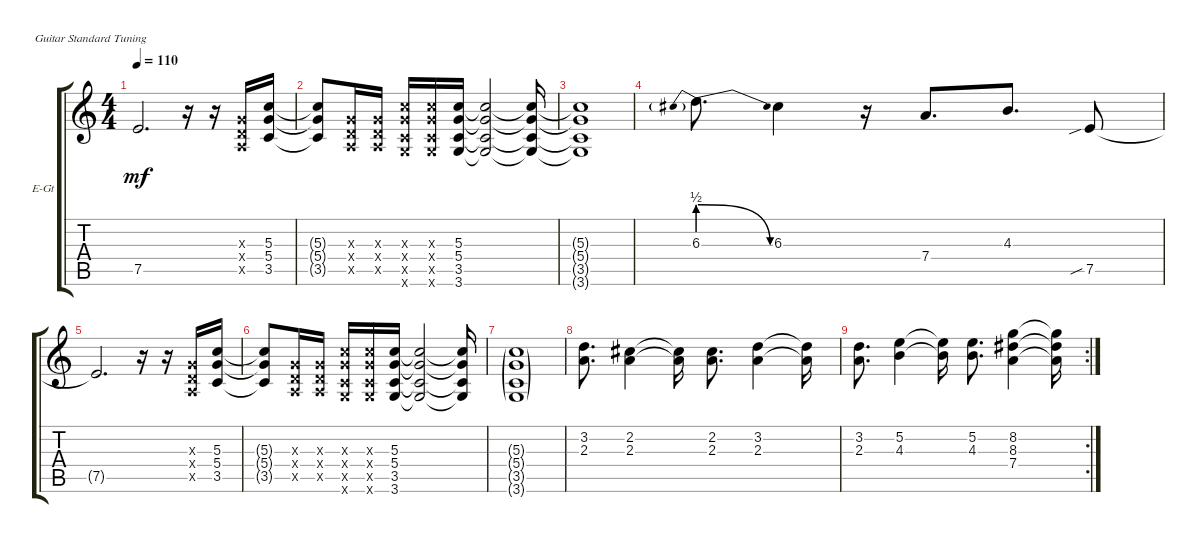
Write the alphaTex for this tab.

\defaultSystemsLayout 4
\bracketExtendMode groupsimilarinstruments
\firstSystemTrackNameOrientation horizontal
\otherSystemsTrackNameOrientation horizontal
\track ("Electric Guitar" "E-Gt") {instrument distortionguitar}
\staff {score tabs}
\tuning (E4 B3 G3 D3 A2 E2)
\ts (4 4)
\tempo 110
\clef g2
\ks c
7.5{t}.2{d dy mf} r.16 r.16 (0.3{x} 0.4{x} 0.5{x}).16 (5.3 5.4 3.5).16 |
(3.5{t} 5.4{t} 5.3{t}).8 (0.3{x} 0.4{x} 0.5{x}).16 (0.5{x} 0.4{x} 0.3{x}).16 (3.5{x} 3.6{x} 5.4{x} 5.3{x}).16 (3.6{x} 3.5{x} 5.4{x} 5.3{x}).16 (3.6 3.5 5.4 5.3).16 (3.6{t} 3.5{t} 5.4{t} 5.3{t}).2 (5.3{t} 5.4{t} 3.5{t} 3.6{t}).16 |
(3.6{t} 3.5{t} 5.4{t} 5.3{t}).1 |
6.3{be (prebendrelease 0 2 31.2 0)}.8{d} 6.3.4 r.16 7.4.8{d} 4.3.8{d} 7.5{sib}.8 |
7.5{t}.2{d} r.16 r.16 (0.3{x} 0.4{x} 0.5{x}).16 (5.3 5.4 3.5).16 |
(3.5{t} 5.4{t} 5.3{t}).8 (0.3{x} 0.4{x} 0.5{x}).16 (0.5{x} 0.4{x} 0.3{x}).16 (3.5{x} 3.6{x} 5.4{x} 5.3{x}).16 (3.6{x} 3.5{x} 5.4{x} 5.3{x}).16 (3.6 3.5 5.4 5.3).16 (3.6{t} 3.5{t} 5.4{t} 5.3{t}).2 (5.3{t} 5.4{t} 3.5{t} 3.6{t}).16 |
(3.6{g} 3.5{g} 5.4{g} 5.3{g}).1 |
(2.3 3.2).8{d} (2.3 2.2).4 (2.2{t} 2.3{t}).16 (2.3 2.2).8{d} (2.3 3.2).4 (2.3{t} 3.2{t}).16 |
\rc 2
(2.3 3.2).8{d} (4.3 5.2).4 (5.2{t} 4.3{t}).16 (4.3 5.2).8{d} (7.4 8.3 8.2).4 (8.2{t} 8.3{t} 7.4{t}).16
